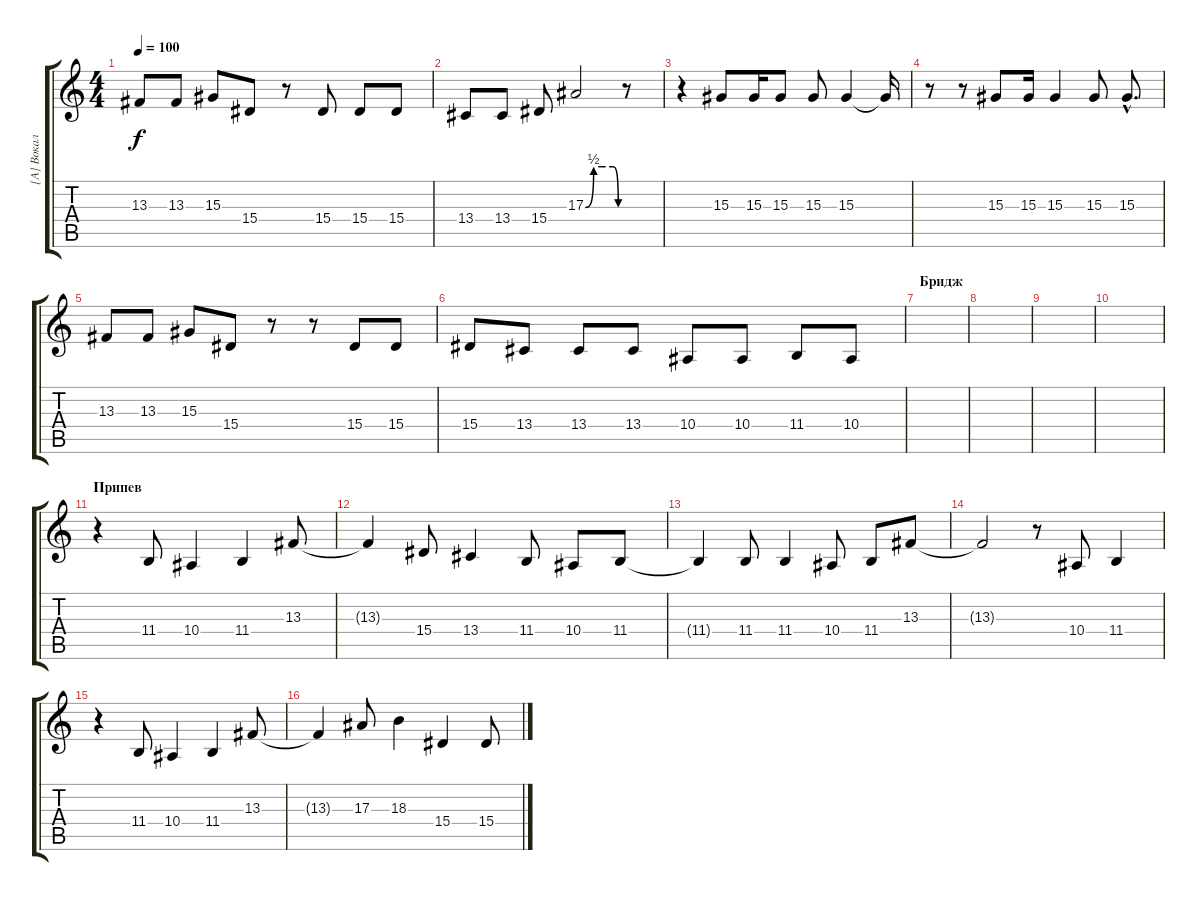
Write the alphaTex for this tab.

\track ("[A] Вокал [Denver]" "[A] Вокал ") {instrument choiraahs}
\staff {score tabs}
\tuning (D4 A3 F3 C3 G2 D2) {hide}
\ts (4 4)
\tempo 100
\clef g2
\ks c
13.3.8{dy f} 13.3.8 15.3.8 15.4.8 r.8 15.4.8 15.4.8 15.4.8 |
13.4.8 13.4.8 15.4.8 17.3{be (custom 0 0 15 2 30 2 50 2 60 0)}.2 r.8 |
r.4 15.3.8 15.3.16 15.3.8 15.3.8 15.3.4 15.3{t}.16 |
r.8 r.8 15.3.8 15.3.16 15.3.4 15.3.8 15.3{hac}.8{d} |
13.3.8 13.3.8 15.3.8 15.4.8 r.8 r.8 15.4.8 15.4.8 |
15.4.8 13.4.8 13.4.8 13.4.8 10.4.8 10.4.8 11.4.8 10.4.8 |
\section ("" "Бридж")
|
|
|
|
\section ("" "Припев")
r.4 11.4.8 10.4.4 11.4.4 13.3.8 |
13.3{t}.4 15.4.8 13.4.4 11.4.8 10.4.8 11.4.8 |
11.4{t}.4 11.4.8 11.4.4 10.4.8 11.4.8 13.3.8 |
13.3{t}.2 r.8 10.4.8 11.4.4 |
r.4 11.4.8 10.4.4 11.4.4 13.3.8 |
13.3{t}.4 17.3.8 18.3.4 15.4.4 15.4.8
